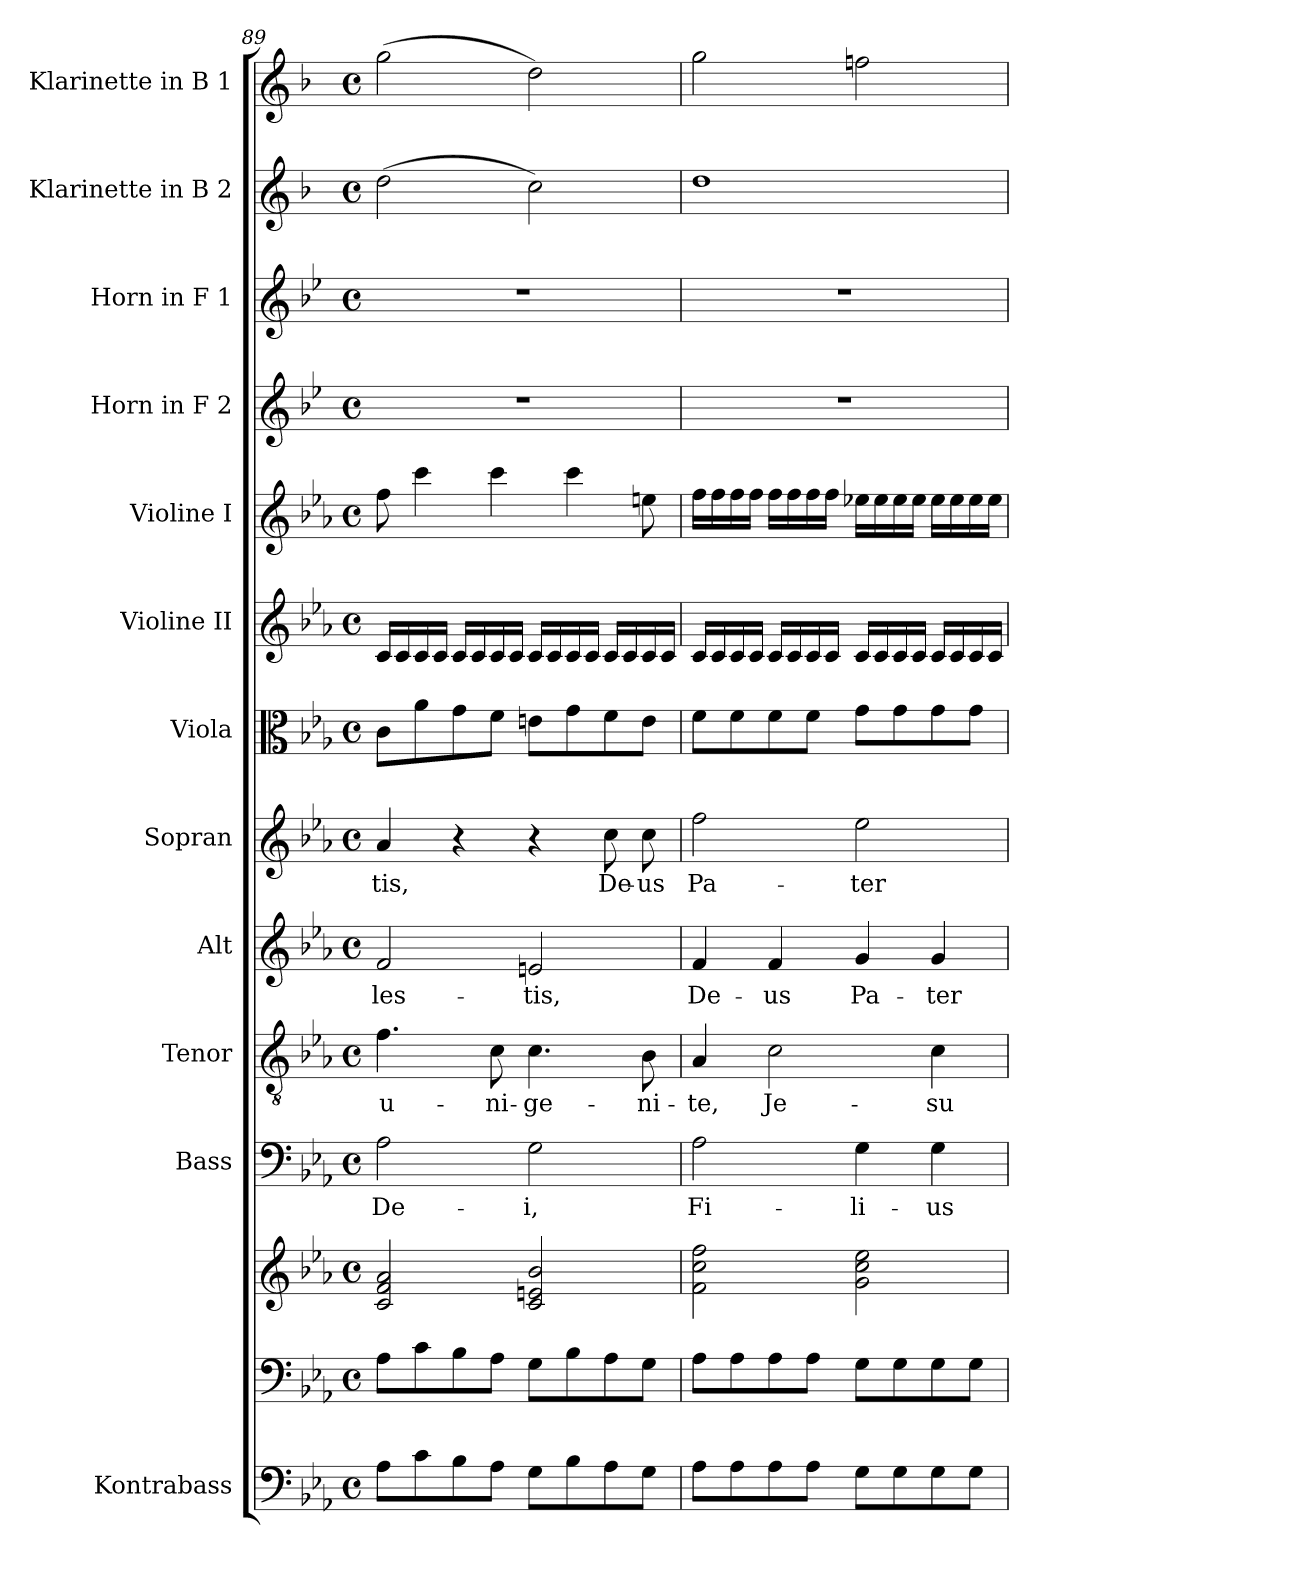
**kern	**kern	**kern	**kern	**text	**kern	**text	**kern	**text	**kern	**text	**kern	**kern	**kern	**kern	**kern	**kern	**kern
*part13	*part12	*part12	*part11	*part11	*part10	*part10	*part9	*part9	*part8	*part8	*part7	*part6	*part5	*part4	*part3	*part2	*part1
*staff14	*staff13	*staff12	*staff11	*staff11	*staff10	*staff10	*staff9	*staff9	*staff8	*staff8	*staff7	*staff6	*staff5	*staff4	*staff3	*staff2	*staff1
*I"Kontrabass	*	*	*I"Bass	*	*I"Tenor	*	*I"Alt	*	*I"Sopran	*	*I"Viola	*I"Violine II	*I"Violine I	*I"Horn in F 2	*I"Horn in F 1	*I"Klarinette in B 2	*I"Klarinette in B 1
*I'Kb.	*	*	*I'B	*	*I'T	*	*I'A	*	*I'S	*	*I'Vla.	*I'Vl. II	*I'Vl. I	*I'Hrn. 2	*I'Hrn. 1	*	*
!!LO:PB:g=z
*clefF4	*clefF4	*clefG2	*clefF4	*	*clefGv2	*	*clefG2	*	*clefG2	*	*clefC3	*clefG2	*clefG2	*clefG2	*clefG2	*clefG2	*clefG2
*ITrd7c12	*	*	*	*	*	*	*	*	*	*	*	*	*	*ITrd4c7	*ITrd4c7	*ITrd1c2	*ITrd1c2
*k[b-e-a-]	*k[b-e-a-]	*k[b-e-a-]	*k[b-e-a-]	*	*k[b-e-a-]	*	*k[b-e-a-]	*	*k[b-e-a-]	*	*k[b-e-a-]	*k[b-e-a-]	*k[b-e-a-]	*k[b-e-a-]	*k[b-e-a-]	*k[b-e-a-]	*k[b-e-a-]
*E-:	*E-:	*E-:	*E-:	*	*E-:	*	*E-:	*	*E-:	*	*E-:	*E-:	*E-:	*E-:	*E-:	*E-:	*E-:
*M4/4	*M4/4	*M4/4	*M4/4	*	*M4/4	*	*M4/4	*	*M4/4	*	*M4/4	*M4/4	*M4/4	*M4/4	*M4/4	*M4/4	*M4/4
*met(c)	*met(c)	*met(c)	*met(c)	*	*met(c)	*	*met(c)	*	*met(c)	*	*met(c)	*met(c)	*met(c)	*met(c)	*met(c)	*met(c)	*met(c)
=89	=89	=89	=89	=89	=89	=89	=89	=89	=89	=89	=89	=89	=89	=89	=89	=89	=89
!	!	!	!	!LO:LY:b	!	!LO:LY:b	!	!LO:LY:b	!	!LO:LY:b	!	!	!	!	!	!	!
8AA-\L	8A-\L	2c/ 2f/ 2a-/	2A-\	De-	4.f\	u-	2f/	-les-	4a-/	-tis,	8c\L	16c/LL	8ff\	1r	1r	(>2cc\	(>2ff\
.	.	.	.	.	.	.	.	.	.	.	.	16c/	.	.	.	.	.
8C\	8c\	.	.	.	.	.	.	.	.	.	8a-\	16c/	4ccc\	.	.	.	.
.	.	.	.	.	.	.	.	.	.	.	.	16c/JJ	.	.	.	.	.
8BB-\	8B-\	.	.	.	.	.	.	.	4r	.	8g\	16c/LL	.	.	.	.	.
.	.	.	.	.	.	.	.	.	.	.	.	16c/	.	.	.	.	.
!	!	!	!	!	!	!LO:LY:b	!	!	!	!	!	!	!	!	!	!	!
8AA-\J	8A-\J	.	.	.	8c\	-ni-	.	.	.	.	8f\J	16c/	4ccc\	.	.	.	.
.	.	.	.	.	.	.	.	.	.	.	.	16c/JJ	.	.	.	.	.
!	!	!	!	!LO:LY:b	!	!LO:LY:b	!	!LO:LY:b	!	!	!	!	!	!	!	!	!
8GG\L	8G\L	2c/ 2en/ 2b-/	2G\	-i,	4.c\	-ge-	2en/	-tis,	4r	.	8en\L	16c/LL	.	.	.	2b-\)	2cc\)
.	.	.	.	.	.	.	.	.	.	.	.	16c/	.	.	.	.	.
8BB-\	8B-\	.	.	.	.	.	.	.	.	.	8g\	16c/	4ccc\	.	.	.	.
.	.	.	.	.	.	.	.	.	.	.	.	16c/JJ	.	.	.	.	.
!	!	!	!	!	!	!	!	!	!	!LO:LY:b	!	!	!	!	!	!	!
8AA-\	8A-\	.	.	.	.	.	.	.	8cc\	De-	8f\	16c/LL	.	.	.	.	.
.	.	.	.	.	.	.	.	.	.	.	.	16c/	.	.	.	.	.
!	!	!	!	!	!	!LO:LY:b	!	!	!	!LO:LY:b	!	!	!	!	!	!	!
8GG\J	8G\J	.	.	.	8B-\	-ni-	.	.	8cc\	-us	8e\J	16c/	8een\	.	.	.	.
.	.	.	.	.	.	.	.	.	.	.	.	16c/JJ	.	.	.	.	.
=90	=90	=90	=90	=90	=90	=90	=90	=90	=90	=90	=90	=90	=90	=90	=90	=90	=90
!	!	!	!	!LO:LY:b	!	!LO:LY:b	!	!LO:LY:b	!	!LO:LY:b	!	!	!	!	!	!	!
8AA-\L	8A-\L	2f\ 2cc\ 2ff\	2A-\	Fi-	4A-/	-te,	4f/	De-	2ff\	Pa-	8f\L	16c/LL	16ff\LL	1r	1r	1cc	2ff\
.	.	.	.	.	.	.	.	.	.	.	.	16c/	16ff\	.	.	.	.
8AA-\	8A-\	.	.	.	.	.	.	.	.	.	8f\	16c/	16ff\	.	.	.	.
.	.	.	.	.	.	.	.	.	.	.	.	16c/JJ	16ff\JJ	.	.	.	.
!	!	!	!	!	!	!LO:LY:b	!	!LO:LY:b	!	!	!	!	!	!	!	!	!
8AA-\	8A-\	.	.	.	2c\	Je-	4f/	-us	.	.	8f\	16c/LL	16ff\LL	.	.	.	.
.	.	.	.	.	.	.	.	.	.	.	.	16c/	16ff\	.	.	.	.
8AA-\J	8A-\J	.	.	.	.	.	.	.	.	.	8f\J	16c/	16ff\	.	.	.	.
.	.	.	.	.	.	.	.	.	.	.	.	16c/JJ	16ff\JJ	.	.	.	.
!	!	!	!	!LO:LY:b	!	!	!	!LO:LY:b	!	!LO:LY:b	!	!	!	!	!	!	!
8GG\L	8G\L	2g\ 2cc\ 2ee-\	4G\	-li-	.	.	4g/	Pa-	2ee-\	-ter	8g\L	16c/LL	16ee-X\LL	.	.	.	2ee-X\
.	.	.	.	.	.	.	.	.	.	.	.	16c/	16ee-\	.	.	.	.
8GG\	8G\	.	.	.	.	.	.	.	.	.	8g\	16c/	16ee-\	.	.	.	.
.	.	.	.	.	.	.	.	.	.	.	.	16c/JJ	16ee-\JJ	.	.	.	.
!	!	!	!	!LO:LY:b	!	!LO:LY:b	!	!LO:LY:b	!	!	!	!	!	!	!	!	!
8GG\	8G\	.	4G\	-us	4c\	-su	4g/	-ter	.	.	8g\	16c/LL	16ee-\LL	.	.	.	.
.	.	.	.	.	.	.	.	.	.	.	.	16c/	16ee-\	.	.	.	.
8GG\J	8G\J	.	.	.	.	.	.	.	.	.	8g\J	16c/	16ee-\	.	.	.	.
.	.	.	.	.	.	.	.	.	.	.	.	16c/JJ	16ee-\JJ	.	.	.	.
=	=	=	=	=	=	=	=	=	=	=	=	=	=	=	=	=	=
*-	*-	*-	*-	*-	*-	*-	*-	*-	*-	*-	*-	*-	*-	*-	*-	*-	*-
